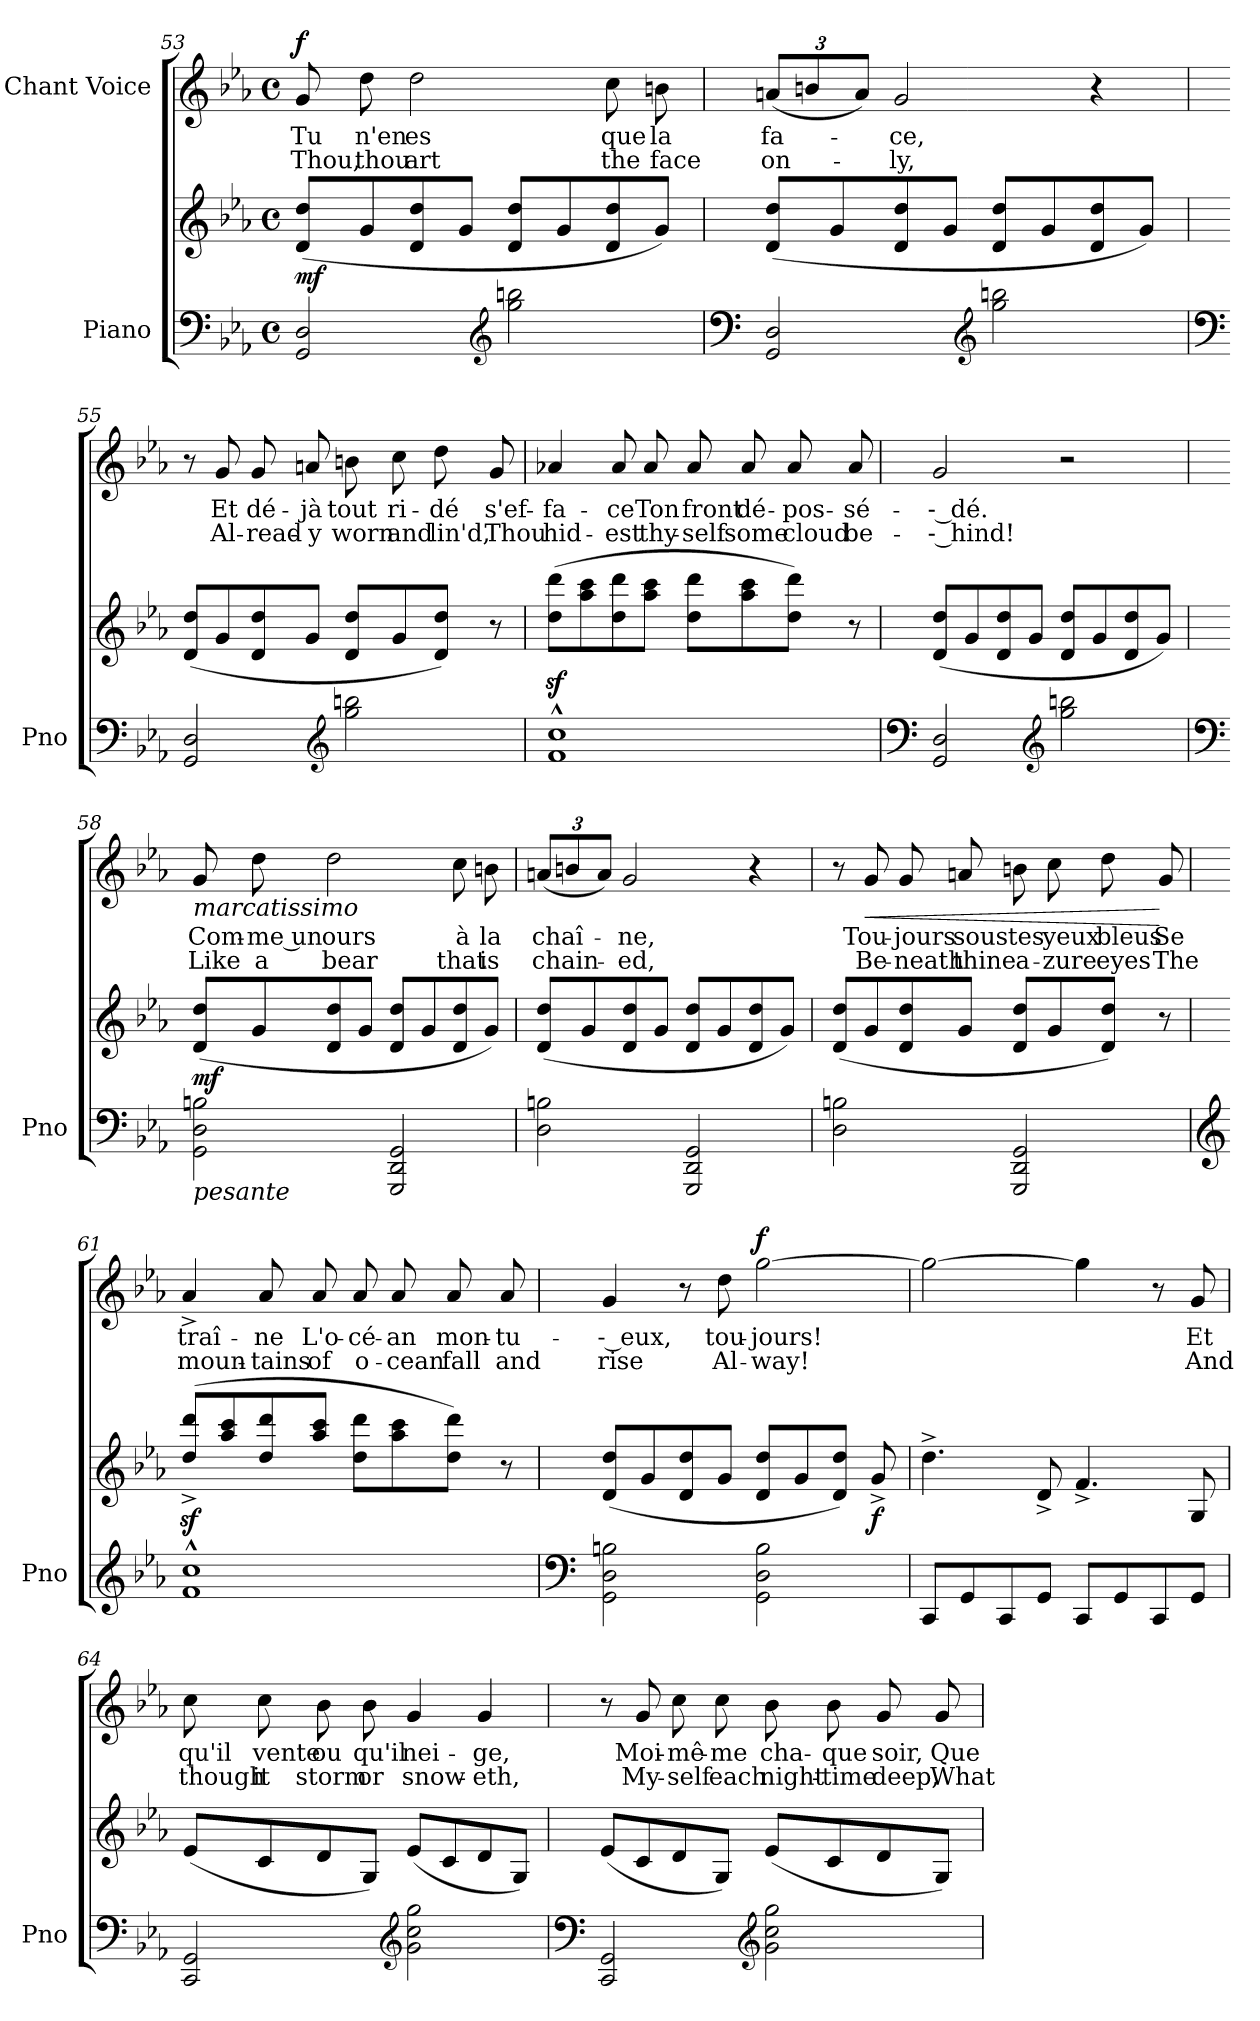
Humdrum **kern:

**kern	**kern	**dynam	**kern	**text	**text	**dynam
*part2	*part2	*part2	*part1	*part1	*part1	*part1
*staff3	*staff2	*staff2/3	*staff1	*staff1	*staff1	*staff1
*I"Piano	*	*	*I"Chant Voice	*	*	*
*I'Pno	*	*	*	*	*	*
!!LO:LB:g=z
*clefF4	*clefG2	*	*clefG2	*	*	*
*k[b-e-a-]	*k[b-e-a-]	*	*k[b-e-a-]	*	*	*
*M4/4	*M4/4	*	*M4/4	*	*	*
*met(c)	*met(c)	*	*met(c)	*	*	*
=53	=53	=53	=53	=53	=53	=53
!	!	!LO:DY:b	!	!LO:LY:b	!LO:LY:b	!LO:DY:a
2GG/ 2D/	(8d/ 8dd/L	mf	8g/	Tu	Thou,	f
!	!	!	!	!LO:LY:b	!LO:LY:b	!
.	8g/	.	8dd\	n'en	thou	.
!	!	!	!	!LO:LY:b	!LO:LY:b	!
.	8d/ 8dd/	.	2dd\	es	art	.
.	8g/J	.	.	.	.	.
*clefG2	*	*	*	*	*	*
2gg\ 2bbn\	8d/ 8dd/L	.	.	.	.	.
.	8g/	.	.	.	.	.
!	!	!	!	!LO:LY:b	!LO:LY:b	!
.	8d/ 8dd/	.	8cc\	que	the	.
!	!	!	!	!LO:LY:b	!LO:LY:b	!
.	8g/J)	.	8bn\	la	face	.
=54	=54	=54	=54	=54	=54	=54
*clefF4	*	*	*	*	*	*
*	*	*	*Xbrackettup	*	*	*
!	!	!	!	!LO:LY:b	!LO:LY:b	!
2GG/ 2D/	(8d/ 8dd/L	.	(12an/L	fa-	on-	.
.	.	.	12bn/	.	.	.
.	8g/	.	.	.	.	.
.	.	.	12a/J)	.	.	.
!	!	!	!	!LO:LY:b	!LO:LY:b	!
.	8d/ 8dd/	.	2g/	-ce,	-ly,	.
.	8g/J	.	.	.	.	.
*clefG2	*	*	*	*	*	*
2gg\ 2bbn\	8d/ 8dd/L	.	.	.	.	.
.	8g/	.	.	.	.	.
.	8d/ 8dd/	.	4r	.	.	.
.	8g/J)	.	.	.	.	.
!!LO:PB:g=z
=55	=55	=55	=55	=55	=55	=55
*clefF4	*	*	*	*	*	*
2GG/ 2D/	(8d/ 8dd/L	.	8r	.	.	.
!	!	!	!	!LO:LY:b	!LO:LY:b	!
.	8g/	.	8g/	Et	Al-	.
!	!	!	!	!LO:LY:b	!LO:LY:b	!
.	8d/ 8dd/	.	8g/	dé-	-read-	.
!	!	!	!	!LO:LY:b	!LO:LY:b	!
.	8g/J	.	8an/	-jà	-y	.
*clefG2	*	*	*	*	*	*
!	!	!	!	!LO:LY:b	!LO:LY:b	!
2gg\ 2bbn\	8d/ 8dd/L	.	8bn\	tout	worn	.
!	!	!	!	!LO:LY:b	!LO:LY:b	!
.	8g/	.	8cc\	ri-	and	.
!	!	!	!	!LO:LY:b	!LO:LY:b	!
.	8d/ 8dd/J)	.	8dd\	-dé	lin'd,	.
!	!	!	!	!LO:LY:b	!LO:LY:b	!
.	8r	.	8g/	s'ef-	Thou	.
=56	=56	=56	=56	=56	=56	=56
!	!	!	!	!LO:LY:b	!LO:LY:b	!
1f^^ 1cc^^	(8dd\z< 8ddd\z<L	.	4a-X/	-fa-	hid-	.
.	8aa-\ 8ccc\	.	.	.	.	.
!	!	!	!	!LO:LY:b	!LO:LY:b	!
.	8dd\ 8ddd\	.	8a-/	-ce	-est	.
!	!	!	!	!LO:LY:b	!LO:LY:b	!
.	8aa-\ 8ccc\J	.	8a-/	Ton	thy-	.
!	!	!	!	!LO:LY:b	!LO:LY:b	!
.	8dd\ 8ddd\L	.	8a-/	front	-self	.
!	!	!	!	!LO:LY:b	!LO:LY:b	!
.	8aa-\ 8ccc\	.	8a-/	dé-	some	.
!	!	!	!	!LO:LY:b	!LO:LY:b	!
.	8dd\ 8ddd\J)	.	8a-/	-pos-	cloud	.
!	!	!	!	!LO:LY:b	!LO:LY:b	!
.	8r	.	8a-/	-sé-	be-	.
!!LO:LB:g=z
=57	=57	=57	=57	=57	=57	=57
*clefF4	*	*	*	*	*	*
!	!	!	!	!LO:LY:b	!LO:LY:b	!
2GG/ 2D/	(8d/ 8dd/L	.	2g/	-- dé.	-- hind!	.
.	8g/	.	.	.	.	.
.	8d/ 8dd/	.	.	.	.	.
.	8g/J	.	.	.	.	.
*clefG2	*	*	*	*	*	*
2gg\ 2bbn\	8d/ 8dd/L	.	2r	.	.	.
.	8g/	.	.	.	.	.
.	8d/ 8dd/	.	.	.	.	.
.	8g/J)	.	.	.	.	.
=58	=58	=58	=58	=58	=58	=58
*clefF4	*	*	*	*	*	*
!	!	!	!LO:TX:b:i:t=marcatissimo	!	!	!
!LO:TX:b:i:t=pesante	!	!	!	!	!	!
!	!	!LO:DY:b	!	!LO:LY:b	!LO:LY:b	!
2GG\ 2D\ 2Bn\	(8d/ 8dd/L	mf	8g/	Com-	Like	.
!	!	!	!	!LO:LY:b	!LO:LY:b	!
.	8g/	.	8dd\	me un	a	.
!	!	!	!	!LO:LY:b	!LO:LY:b	!
.	8d/ 8dd/	.	2dd\	ours	bear	.
.	8g/J	.	.	.	.	.
2GGG/ 2DD/ 2GG/	8d/ 8dd/L	.	.	.	.	.
.	8g/	.	.	.	.	.
!	!	!	!	!LO:LY:b	!LO:LY:b	!
.	8d/ 8dd/	.	8cc\	à	that	.
!	!	!	!	!LO:LY:b	!LO:LY:b	!
.	8g/J)	.	8bn\	la	is	.
=59	=59	=59	=59	=59	=59	=59
!	!	!	!	!LO:LY:b	!LO:LY:b	!
2D\ 2Bn\	(8d/ 8dd/L	.	(12an/L	chaî-	chain-	.
.	.	.	12bn/	.	.	.
.	8g/	.	.	.	.	.
.	.	.	12a/J)	.	.	.
!	!	!	!	!LO:LY:b	!LO:LY:b	!
.	8d/ 8dd/	.	2g/	-ne,	-ed,	.
.	8g/J	.	.	.	.	.
2GGG/ 2DD/ 2GG/	8d/ 8dd/L	.	.	.	.	.
.	8g/	.	.	.	.	.
.	8d/ 8dd/	.	4r	.	.	.
.	8g/J)	.	.	.	.	.
!!LO:LB:g=z
=60	=60	=60	=60	=60	=60	=60
2D\ 2Bn\	(8d/ 8dd/L	.	8r	.	.	.
!	!	!	!	!LO:LY:b	!LO:LY:b	!LO:HP:b
.	8g/	.	8g/	Tou-	Be-	<
!	!	!	!	!LO:LY:b	!LO:LY:b	!
.	8d/ 8dd/	.	8g/	-jours	-neath	.
!	!	!	!	!LO:LY:b	!LO:LY:b	!
.	8g/J	.	8an/	sous	thine	.
!	!	!	!	!LO:LY:b	!LO:LY:b	!
2GGG/ 2DD/ 2GG/	8d/ 8dd/L	.	8bn\	tes	a-	.
!	!	!	!	!LO:LY:b	!LO:LY:b	!
.	8g/	.	8cc\	yeux	-zure	.
!	!	!	!	!LO:LY:b	!LO:LY:b	!
.	8d/ 8dd/J)	.	8dd\	bleus	eyes	.
!	!	!	!	!LO:LY:b	!LO:LY:b	!
.	8r	.	8g/	Se	The	[
=61	=61	=61	=61	=61	=61	=61
*clefG2	*	*	*	*	*	*
!	!	!	!	!LO:LY:b	!LO:LY:b	!
1f^^ 1cc^^	(8dd/z<^ 8ddd/z<^L	.	4a-^>/	traî-	moun-	.
.	8aa-/ 8ccc/	.	.	.	.	.
!	!	!	!	!LO:LY:b	!LO:LY:b	!
.	8dd/ 8ddd/	.	8a-/	-ne	-tains	.
!	!	!	!	!LO:LY:b	!LO:LY:b	!
.	8aa-/ 8ccc/J	.	8a-/	L'o-	of	.
!	!	!	!	!LO:LY:b	!LO:LY:b	!
.	8dd\ 8ddd\L	.	8a-/	-cé-	o-	.
!	!	!	!	!LO:LY:b	!LO:LY:b	!
.	8aa-\ 8ccc\	.	8a-/	-an	-cean	.
!	!	!	!	!LO:LY:b	!LO:LY:b	!
.	8dd\ 8ddd\J)	.	8a-/	mon-	fall	.
!	!	!	!	!LO:LY:b	!LO:LY:b	!
.	8r	.	8a-/	-tu-	and	.
!!LO:LB:g=z
=62	=62	=62	=62	=62	=62	=62
*clefF4	*	*	*	*	*	*
!	!	!	!	!LO:LY:b	!LO:LY:b	!
2GG\ 2D\ 2Bn\	(8d/ 8dd/L	.	4g/	-- eux,	rise	.
.	8g/	.	.	.	.	.
.	8d/ 8dd/	.	8r	.	.	.
!	!	!	!	!LO:LY:b	!LO:LY:b	!
.	8g/J	.	8dd\	tou-	Al-	.
!	!	!	!	!LO:LY:b	!LO:LY:b	!LO:DY:a
2GG\ 2D\ 2B\	8d/ 8dd/L	.	[2gg\	-jours!	-way!	f
.	8g/	.	.	.	.	.
.	8d/ 8dd/J)	.	.	.	.	.
!	!	!LO:DY:b	!	!	!	!
.	8g^>/	f	.	.	.	.
=63	=63	=63	=63	=63	=63	=63
8CC/L	4.dd^\	.	2gg\_	.	.	.
8GG/	.	.	.	.	.	.
8CC/	.	.	.	.	.	.
8GG/J	8d^>/	.	.	.	.	.
8CC/L	4.f^>/	.	4gg\]	.	.	.
8GG/	.	.	.	.	.	.
8CC/	.	.	8r	.	.	.
!	!	!	!	!LO:LY:b	!LO:LY:b	!
8GG/J	8G/	.	8g/	Et	And	.
!!LO:PB:g=z
=64	=64	=64	=64	=64	=64	=64
!	!	!	!	!LO:LY:b	!LO:LY:b	!
2CC/ 2GG/	(8e-/L	.	8cc\	qu'il	though	.
!	!	!	!	!LO:LY:b	!LO:LY:b	!
.	8c/	.	8cc\	vente	it	.
!	!	!	!	!LO:LY:b	!LO:LY:b	!
.	8d/	.	8b-\	ou	storm	.
!	!	!	!	!LO:LY:b	!LO:LY:b	!
.	8G/J)	.	8b-\	qu'il	or	.
*clefG2	*	*	*	*	*	*
!	!	!	!	!LO:LY:b	!LO:LY:b	!
2g\ 2cc\ 2gg\	(8e-/L	.	4g/	nei-	snow-	.
.	8c/	.	.	.	.	.
!	!	!	!	!LO:LY:b	!LO:LY:b	!
.	8d/	.	4g/	-ge,	-eth,	.
.	8G/J)	.	.	.	.	.
=65	=65	=65	=65	=65	=65	=65
*clefF4	*	*	*	*	*	*
2CC/ 2GG/	(8e-/L	.	8r	.	.	.
!	!	!	!	!LO:LY:b	!LO:LY:b	!
.	8c/	.	8g/	Moi-	My-	.
!	!	!	!	!LO:LY:b	!LO:LY:b	!
.	8d/	.	8cc\	-mê-	-self	.
!	!	!	!	!LO:LY:b	!LO:LY:b	!
.	8G/J)	.	8cc\	-me	each	.
*clefG2	*	*	*	*	*	*
!	!	!	!	!LO:LY:b	!LO:LY:b	!
2g\ 2cc\ 2gg\	(8e-/L	.	8b-\	cha-	night-	.
!	!	!	!	!LO:LY:b	!LO:LY:b	!
.	8c/	.	8b-\	-que	-time	.
!	!	!	!	!LO:LY:b	!LO:LY:b	!
.	8d/	.	8g/	soir,	deep,	.
!	!	!	!	!LO:LY:b	!LO:LY:b	!
.	8G/J)	.	8g/	Que	What	.
=	=	=	=	=	=	=
*-	*-	*-	*-	*-	*-	*-
